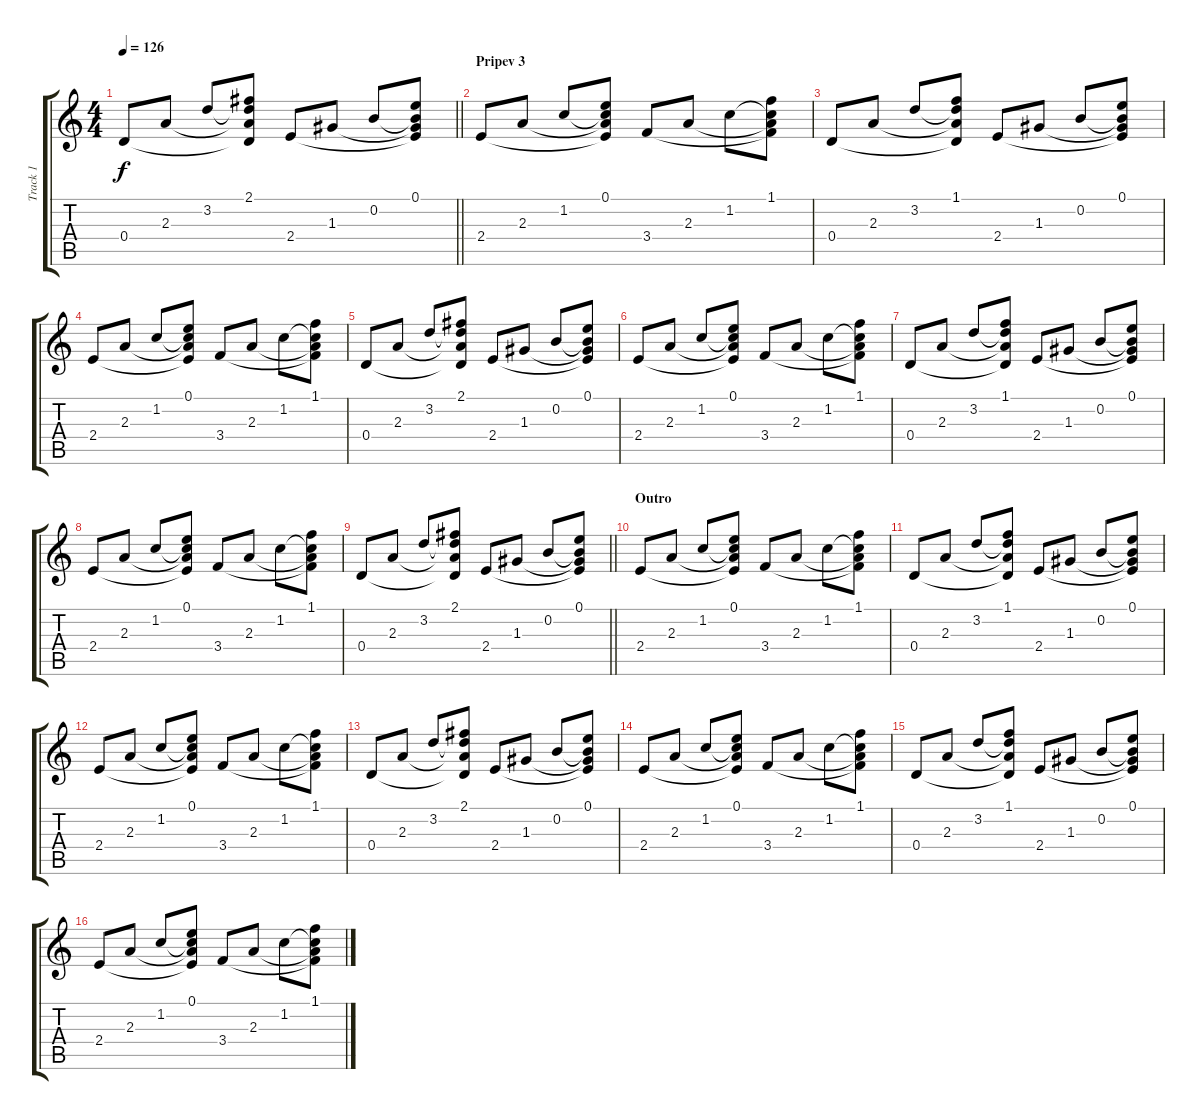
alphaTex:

\track ("Track 1" "Track 1") {instrument acousticguitarsteel}
\staff {score tabs}
\tuning (E4 B3 G3 D3 A2 E2) {hide}
\ts (4 4)
\tempo 126
\clef g2
\barLineRight lightlight
\ks c
0.4.8{dy f} 2.3.8 3.2.8 (2.1 3.2{t} 2.3{t} 0.4{t}).8 2.4.8 1.3.8 0.2.8 (0.1 0.2{t} 1.3{t} 2.4{t}).8 |
\section ("" "Pripev 3")
2.4.8 2.3.8 1.2.8 (0.1 1.2{t} 2.3{t} 2.4{t}).8 3.4.8 2.3.8 1.2.8 (1.1 1.2{t} 2.3{t} 3.4{t}).8 |
0.4.8 2.3.8 3.2.8 (1.1 3.2{t} 2.3{t} 0.4{t}).8 2.4.8 1.3.8 0.2.8 (0.1 0.2{t} 1.3{t} 2.4{t}).8 |
2.4.8 2.3.8 1.2.8 (0.1 1.2{t} 2.3{t} 2.4{t}).8 3.4.8 2.3.8 1.2.8 (1.1 1.2{t} 2.3{t} 3.4{t}).8 |
0.4.8 2.3.8 3.2.8 (2.1 3.2{t} 2.3{t} 0.4{t}).8 2.4.8 1.3.8 0.2.8 (0.1 0.2{t} 1.3{t} 2.4{t}).8 |
2.4.8 2.3.8 1.2.8 (0.1 1.2{t} 2.3{t} 2.4{t}).8 3.4.8 2.3.8 1.2.8 (1.1 1.2{t} 2.3{t} 3.4{t}).8 |
0.4.8 2.3.8 3.2.8 (1.1 3.2{t} 2.3{t} 0.4{t}).8 2.4.8 1.3.8 0.2.8 (0.1 0.2{t} 1.3{t} 2.4{t}).8 |
2.4.8 2.3.8 1.2.8 (0.1 1.2{t} 2.3{t} 2.4{t}).8 3.4.8 2.3.8 1.2.8 (1.1 1.2{t} 2.3{t} 3.4{t}).8 |
\barLineRight lightlight
0.4.8 2.3.8 3.2.8 (2.1 3.2{t} 2.3{t} 0.4{t}).8 2.4.8 1.3.8 0.2.8 (0.1 0.2{t} 1.3{t} 2.4{t}).8 |
\section ("" "Outro")
2.4.8 2.3.8 1.2.8 (0.1 1.2{t} 2.3{t} 2.4{t}).8 3.4.8 2.3.8 1.2.8 (1.1 1.2{t} 2.3{t} 3.4{t}).8 |
0.4.8 2.3.8 3.2.8 (1.1 3.2{t} 2.3{t} 0.4{t}).8 2.4.8 1.3.8 0.2.8 (0.1 0.2{t} 1.3{t} 2.4{t}).8 |
2.4.8 2.3.8 1.2.8 (0.1 1.2{t} 2.3{t} 2.4{t}).8 3.4.8 2.3.8 1.2.8 (1.1 1.2{t} 2.3{t} 3.4{t}).8 |
0.4.8 2.3.8 3.2.8 (2.1 3.2{t} 2.3{t} 0.4{t}).8 2.4.8 1.3.8 0.2.8 (0.1 0.2{t} 1.3{t} 2.4{t}).8 |
2.4.8 2.3.8 1.2.8 (0.1 1.2{t} 2.3{t} 2.4{t}).8 3.4.8 2.3.8 1.2.8 (1.1 1.2{t} 2.3{t} 3.4{t}).8 |
0.4.8 2.3.8 3.2.8 (1.1 3.2{t} 2.3{t} 0.4{t}).8 2.4.8 1.3.8 0.2.8 (0.1 0.2{t} 1.3{t} 2.4{t}).8 |
2.4.8 2.3.8 1.2.8 (0.1 1.2{t} 2.3{t} 2.4{t}).8 3.4.8 2.3.8 1.2.8 (1.1 1.2{t} 2.3{t} 3.4{t}).8
